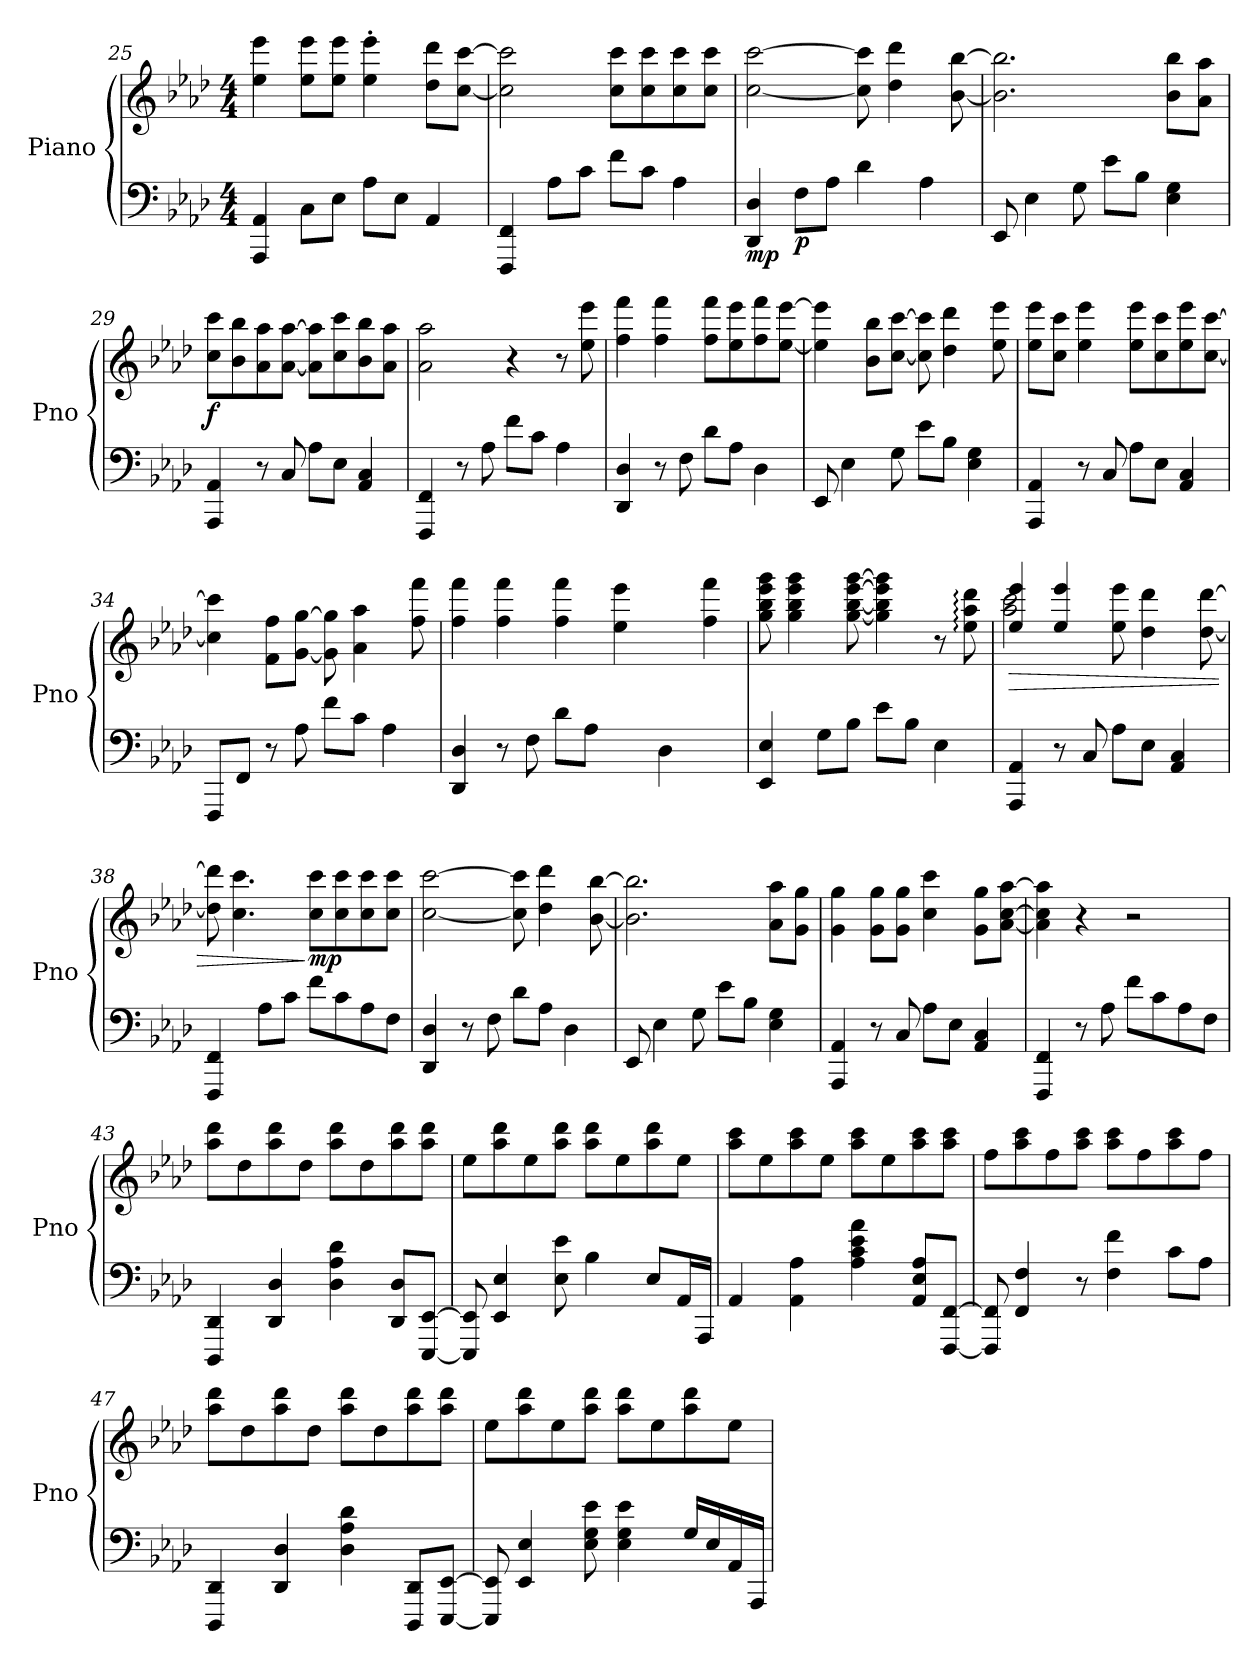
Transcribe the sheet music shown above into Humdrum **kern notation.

**kern	**kern	**dynam
*part1	*part1	*part1
*staff2	*staff1	*staff1/2
*I"Piano	*	*
*I'Pno	*	*
*clefF4	*clefG2	*
*k[b-e-a-d-]	*k[b-e-a-d-]	*
*M4/4	*M4/4	*
=25	=25	=25
4AAA-/ 4AA-/	4ee-\ 4eee-\	.
8C\L	8ee-\ 8eee-\L	.
8E-\J	8ee-\ 8eee-\J	.
8A-\L	4ee-\' 4eee-\'	.
8E-\J	.	.
4AA-/	8dd-\ 8ddd-\L	.
.	[8cc\ [8ccc\J	.
=26	=26	=26
4FFF/ 4FF/	2cc\] 2ccc\]	.
8A-\L	.	.
8c\J	.	.
8f\L	8cc\ 8ccc\L	.
8c\J	8cc\ 8ccc\	.
4A-\	8cc\ 8ccc\	.
.	8cc\ 8ccc\J	.
!!LO:PB:g=z
=27	=27	=27
!	!	!LO:DY:b=2
4DD-/ 4D-/	[2cc\ [2ccc\	mp
!	!	!LO:DY:b=2
8F\L	.	p
8A-\J	.	.
4d-\	8cc\] 8ccc\]	.
.	4dd-\ 4ddd-\	.
4A-\	.	.
.	[8b-\ [8bb-\	.
=28	=28	=28
8EE-/	2.b-\] 2.bb-\]	.
4E-\	.	.
8G\	.	.
8e-\L	.	.
8B-\J	.	.
4E-\ 4G\	8b-\ 8bb-\L	.
.	8a-\ 8aa-\J	.
=29	=29	=29
!	!	!LO:DY:b
4AAA-/ 4AA-/	8cc\ 8ccc\L	f
.	8b-\ 8bb-\	.
8r	8a-\ 8aa-\	.
8C/	[8a-\ [8aa-\J	.
8A-\L	8a-\] 8aa-\]L	.
8E-\J	8cc\ 8ccc\	.
4AA-/ 4C/	8b-\ 8bb-\	.
.	8a-\ 8aa-\J	.
=30	=30	=30
4FFF/ 4FF/	2a-\ 2aa-\	.
8r	.	.
8A-\	.	.
8f\L	4r	.
8c\J	.	.
4A-\	8r	.
.	8ee-\ 8eee-\	.
!!LO:LB:g=z
=31	=31	=31
4DD-/ 4D-/	4ff\ 4fff\	.
!	!	!LO:DY:a
!	!	!LO:DY:n=1:a
8r	4ff\ 4fff\	mp p
8F\	.	.
8d-\L	8ff\ 8fff\L	.
8A-\J	8ee-\ 8eee-\	.
4D-\	8ff\ 8fff\	.
.	[8ee-\ [8eee-\J	.
=32	=32	=32
8EE-/	4ee-\] 4eee-\]	.
4E-\	.	.
.	8b-\ 8bb-\L	.
8G\	[8cc\ [8ccc\J	.
8e-\L	8cc\] 8ccc\]	.
8B-\J	4dd-\ 4ddd-\	.
4E-\ 4G\	.	.
.	8ee-\ 8eee-\	.
=33	=33	=33
4AAA-/ 4AA-/	8ee-\ 8eee-\L	.
.	8cc\ 8ccc\J	.
8r	4ee-\ 4eee-\	.
8C/	.	.
8A-\L	8ee-\ 8eee-\L	.
8E-\J	8cc\ 8ccc\	.
4AA-/ 4C/	8ee-\ 8eee-\	.
.	[8cc\ [8ccc\J	.
=34	=34	=34
8FFF/L	4cc\] 4ccc\]	.
8FF/J	.	.
8r	8f\ 8ff\L	.
8A-\	[8g\ [8gg\J	.
8f\L	8g\] 8gg\]	.
8c\J	4a-\ 4aa-\	.
4A-\	.	.
.	8ff\ 8fff\	.
!!LO:LB:g=z
=35	=35	=35
4DD-/ 4D-/	4ff\ 4fff\	.
8r	4ff\ 4fff\	.
8F\	.	.
8d-\L	4ff\ 4fff\	.
8A-\J	.	.
4ryy	4ee-\ 4eee-\	.
4D-\	4ryy	.
4ryy	4ff\ 4fff\	.
=36	=36	=36
4EE-/ 4E-/	8gg\ 8bb-\ 8eee-\ 8ggg\	.
.	4gg\ 4bb-\ 4eee-\ 4ggg\	.
8G\L	.	.
8B-\J	[8gg\ [8bb-\ [8eee-\ [8ggg\	.
8e-\L	4gg\] 4bb-\] 4eee-\] 4ggg\]	.
8B-\J	.	.
4E-\	8r	.
.	8ee-\: 8aa-\: 8ddd-\:	.
=37	=37	=37
!	!	!LO:HP:b
*	*^	*
4AAA-/ 4AA-/	4ee-/ 4eee-/	2aa-\ 2ccc\	>
8r	4ee-/ 4eee-/	.	.
8C/	.	.	.
8A-\L	2ryy	8ee-\ 8eee-\	.
8E-\J	.	4dd-\ 4ddd-\	.
4AA-/ 4C/	.	.	.
.	.	[8dd-\ [8ddd-\	.
=38	=38	=38	=38
4FFF/ 4FF/	1ryy	8dd-\] 8ddd-\]	.
.	.	4.cc\ 4.ccc\	.
8A-\L	.	.	.
8c\J	.	.	.
!	!	!	!LO:DY:n=1:b
8f\L	.	8cc\ 8ccc\L	] mp
8c\	.	8cc\ 8ccc\	.
8A-\	.	8cc\ 8ccc\	.
8F\J	.	8cc\ 8ccc\J	.
*	*v	*v	*
!!LO:LB:g=z
=39	=39	=39
4DD-/ 4D-/	[2cc\ [2ccc\	.
8r	.	.
8F\	.	.
8d-\L	8cc\] 8ccc\]	.
8A-\J	4dd-\ 4ddd-\	.
4D-\	.	.
.	[8b-\ [8bb-\	.
=40	=40	=40
8EE-/	2.b-\] 2.bb-\]	.
4E-\	.	.
8G\	.	.
8e-\L	.	.
8B-\J	.	.
4E-\ 4G\	8a-\ 8aa-\L	.
.	8g\ 8gg\J	.
=41	=41	=41
4AAA-/ 4AA-/	4g\ 4gg\	.
8r	8g\ 8gg\L	.
8C/	8g\ 8gg\J	.
8A-\L	4cc\ 4ccc\	.
8E-\J	.	.
4AA-/ 4C/	8g\ 8gg\L	.
.	[8a-\ [8cc\ [8aa-\J	.
=42	=42	=42
4FFF/ 4FF/	4a-\] 4cc\] 4aa-\]	.
8r	4r	.
8A-\	.	.
8f\L	2r	.
8c\	.	.
8A-\	.	.
8F\J	.	.
!!LO:LB:g=z
=43	=43	=43
4DDD-/ 4DD-/	8aa-\ 8ddd-\L	.
.	8dd-\	.
4DD-/ 4D-/	8aa-\ 8ddd-\	.
.	8dd-\J	.
4D-\ 4A-\ 4d-\	8aa-\ 8ddd-\L	.
.	8dd-\	.
8DD-/ 8D-/L	8aa-\ 8ddd-\	.
[8EEE-/ [8EE-/J	8aa-\ 8ddd-\J	.
=44	=44	=44
8EEE-/] 8EE-/]	8ee-\L	.
4EE-/ 4E-/	8aa-\ 8ddd-\	.
.	8ee-\	.
8E-\ 8e-\	8aa-\ 8ddd-\J	.
4B-\	8aa-\ 8ddd-\L	.
.	8ee-\	.
8E-/L	8aa-\ 8ddd-\	.
16AA-/L	8ee-\J	.
16AAA-/JJ	.	.
=45	=45	=45
4AA-/	8aa-\ 8ccc\L	.
.	8ee-\	.
4AA-\ 4A-\	8aa-\ 8ccc\	.
.	8ee-\J	.
4A-\ 4c\ 4e-\ 4a-\	8aa-\ 8ccc\L	.
.	8ee-\	.
8AA-/ 8E-/ 8A-/L	8aa-\ 8ccc\	.
[8FFF/ [8FF/J	8aa-\ 8ccc\J	.
=46	=46	=46
8FFF/] 8FF/]	8ff\L	.
4FF/ 4F/	8aa-\ 8ccc\	.
.	8ff\	.
8r	8aa-\ 8ccc\J	.
4F\ 4f\	8aa-\ 8ccc\L	.
.	8ff\	.
8c\L	8aa-\ 8ccc\	.
8A-\J	8ff\J	.
!!LO:LB:g=z
=47	=47	=47
4DDD-/ 4DD-/	8aa-\ 8ddd-\L	.
.	8dd-\	.
4DD-/ 4D-/	8aa-\ 8ddd-\	.
.	8dd-\J	.
4D-\ 4A-\ 4d-\	8aa-\ 8ddd-\L	.
.	8dd-\	.
8DDD-/ 8DD-/L	8aa-\ 8ddd-\	.
[8EEE-/ [8EE-/J	8aa-\ 8ddd-\J	.
=48	=48	=48
8EEE-/] 8EE-/]	8ee-\L	.
4EE-/ 4E-/	8aa-\ 8ddd-\	.
.	8ee-\	.
8E-\ 8G\ 8e-\	8aa-\ 8ddd-\J	.
4E-\ 4G\ 4e-\	8aa-\ 8ddd-\L	.
.	8ee-\	.
16G/LL	8aa-\ 8ddd-\	.
16E-/	.	.
16AA-/	8ee-\J	.
16AAA-/JJ	.	.
=	=	=
*-	*-	*-
